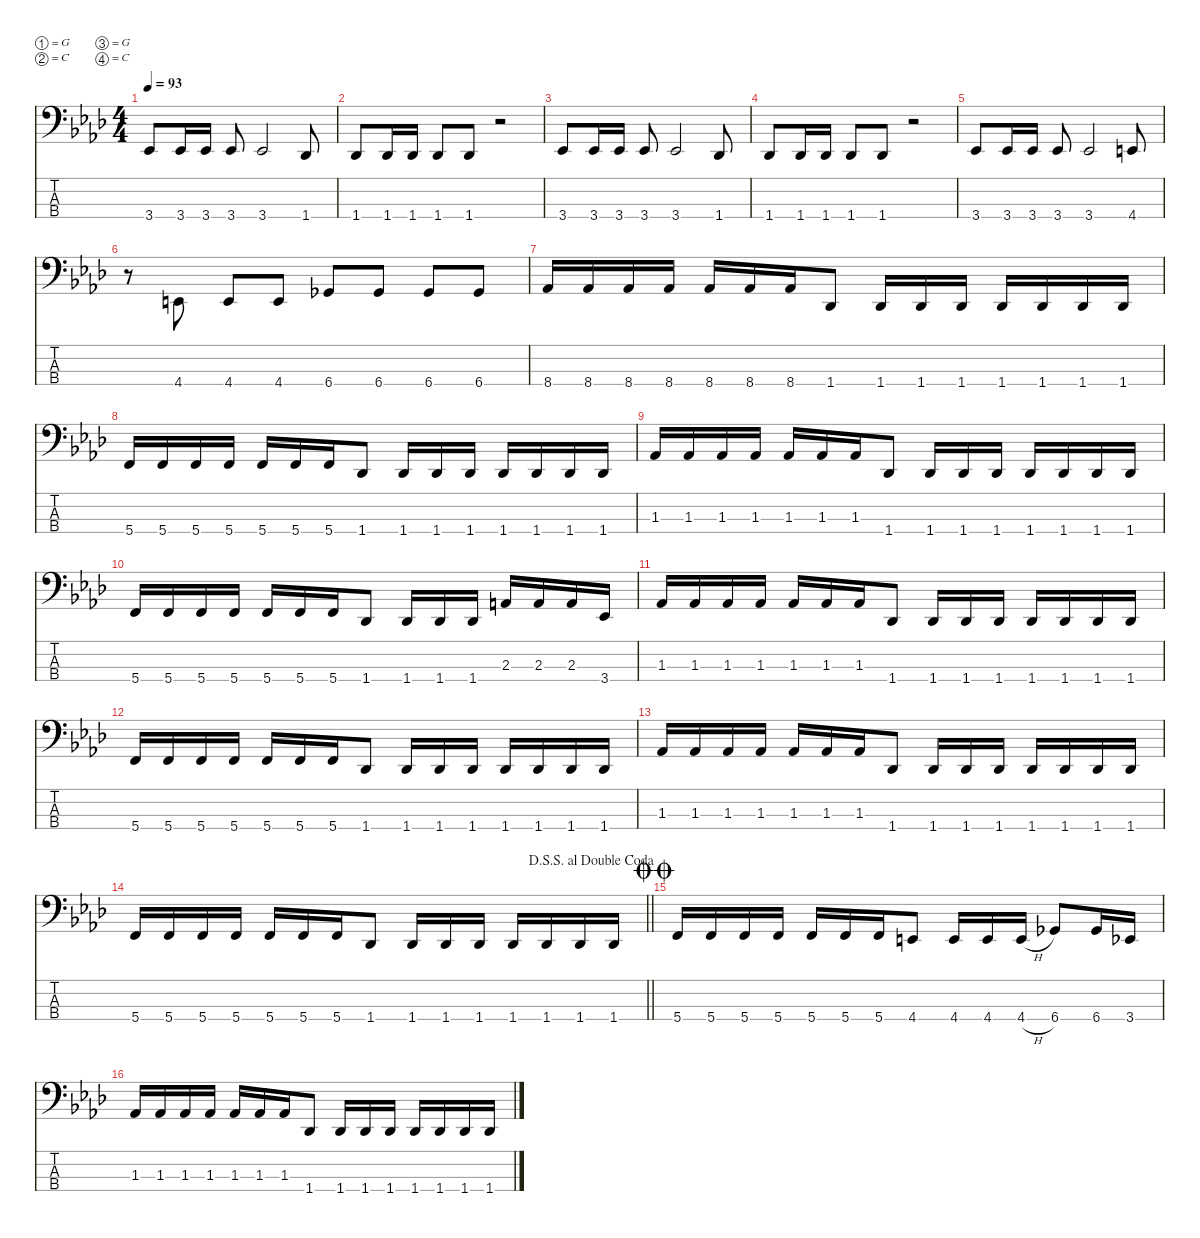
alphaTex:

\defaultSystemsLayout 4
\hideDynamics
\bracketExtendMode nobrackets
\singleTrackTrackNamePolicy hidden
\multiTrackTrackNamePolicy hidden
\firstSystemTrackNameMode fullname
\firstSystemTrackNameOrientation horizontal
\otherSystemsTrackNameOrientation horizontal
\track ("Bass" "fl.bs.") {instrument fretlessbass}
\staff {score tabs}
\tuning (G2 C2 G1 C1)
\ts (4 4)
\tempo 93
\clef f4
\ks ab
3.4{acc b}.8{dy f beam Up} 3.4{acc b}.16{beam Up} 3.4{acc b}.16{beam Up} 3.4{acc b}.8{beam Up} 3.4{acc b}.2{beam Up} 1.4{acc b}.8{beam Up} |
1.4{acc b}.8{beam Up} 1.4{acc b}.16{beam Up} 1.4{acc b}.16{beam Up} 1.4{acc b}.8{beam Up} 1.4{acc b}.8{beam Up} r.2{beam Up} |
3.4{acc b}.8{beam Up} 3.4{acc b}.16{beam Up} 3.4{acc b}.16{beam Up} 3.4{acc b}.8{beam Up} 3.4{acc b}.2{beam Up} 1.4{acc b}.8{beam Up} |
1.4{acc b}.8{beam Up} 1.4{acc b}.16{beam Up} 1.4{acc b}.16{beam Up} 1.4{acc b}.8{beam Up} 1.4{acc b}.8{beam Up} r.2{beam Up} |
3.4{acc b}.8{beam Up} 3.4{acc b}.16{beam Up} 3.4{acc b}.16{beam Up} 3.4{acc b}.8{beam Up} 3.4{acc b}.2{beam Up} 4.4{acc forcenatural}.8{beam Up} |
r.8{beam Down} 4.4{acc forcenatural}.8{beam Up} 4.4{acc forcenatural}.8{beam Up} 4.4{acc forcenatural}.8{beam Up} 6.4{acc b}.8{beam Up} 6.4{acc b}.8{beam Up} 6.4{acc b}.8{beam Up} 6.4{acc b}.8{beam Up} |
8.4{acc b}.16{beam Up} 8.4{acc b}.16{beam Up} 8.4{acc b}.16{beam Up} 8.4{acc b}.16{beam Up} 8.4{acc b}.16{beam Up} 8.4{acc b}.16{beam Up} 8.4{acc b}.16{beam Up} 1.4{acc b}.8{beam Up} 1.4{acc b}.16{beam Up} 1.4{acc b}.16{beam Up} 1.4{acc b}.16{beam Up} 1.4{acc b}.16{beam Up} 1.4{acc b}.16{beam Up} 1.4{acc b}.16{beam Up} 1.4{acc b}.16{beam Up} |
5.4{acc forcenatural}.16{beam Up} 5.4{acc forcenatural}.16{beam Up} 5.4{acc forcenatural}.16{beam Up} 5.4{acc forcenatural}.16{beam Up} 5.4{acc forcenatural}.16{beam Up} 5.4{acc forcenatural}.16{beam Up} 5.4{acc forcenatural}.16{beam Up} 1.4{acc b}.8{beam Up} 1.4{acc b}.16{beam Up} 1.4{acc b}.16{beam Up} 1.4{acc b}.16{beam Up} 1.4{acc b}.16{beam Up} 1.4{acc b}.16{beam Up} 1.4{acc b}.16{beam Up} 1.4{acc b}.16{beam Up} |
1.3{acc b}.16{beam Up} 1.3{acc b}.16{beam Up} 1.3{acc b}.16{beam Up} 1.3{acc b}.16{beam Up} 1.3{acc b}.16{beam Up} 1.3{acc b}.16{beam Up} 1.3{acc b}.16{beam Up} 1.4{acc b}.8{beam Up} 1.4{acc b}.16{beam Up} 1.4{acc b}.16{beam Up} 1.4{acc b}.16{beam Up} 1.4{acc b}.16{beam Up} 1.4{acc b}.16{beam Up} 1.4{acc b}.16{beam Up} 1.4{acc b}.16{beam Up} |
5.4{acc forcenatural}.16{beam Up} 5.4{acc forcenatural}.16{beam Up} 5.4{acc forcenatural}.16{beam Up} 5.4{acc forcenatural}.16{beam Up} 5.4{acc forcenatural}.16{beam Up} 5.4{acc forcenatural}.16{beam Up} 5.4{acc forcenatural}.16{beam Up} 1.4{acc b}.8{beam Up} 1.4{acc b}.16{beam Up} 1.4{acc b}.16{beam Up} 1.4{acc b}.16{beam Up} 2.3{acc forcenatural}.16{beam Up} 2.3{acc forcenatural}.16{beam Up} 2.3{acc forcenatural}.16{beam Up} 3.4{acc b}.16{beam Up} |
1.3{acc b}.16{beam Up} 1.3{acc b}.16{beam Up} 1.3{acc b}.16{beam Up} 1.3{acc b}.16{beam Up} 1.3{acc b}.16{beam Up} 1.3{acc b}.16{beam Up} 1.3{acc b}.16{beam Up} 1.4{acc b}.8{beam Up} 1.4{acc b}.16{beam Up} 1.4{acc b}.16{beam Up} 1.4{acc b}.16{beam Up} 1.4{acc b}.16{beam Up} 1.4{acc b}.16{beam Up} 1.4{acc b}.16{beam Up} 1.4{acc b}.16{beam Up} |
5.4{acc forcenatural}.16{beam Up} 5.4{acc forcenatural}.16{beam Up} 5.4{acc forcenatural}.16{beam Up} 5.4{acc forcenatural}.16{beam Up} 5.4{acc forcenatural}.16{beam Up} 5.4{acc forcenatural}.16{beam Up} 5.4{acc forcenatural}.16{beam Up} 1.4{acc b}.8{beam Up} 1.4{acc b}.16{beam Up} 1.4{acc b}.16{beam Up} 1.4{acc b}.16{beam Up} 1.4{acc b}.16{beam Up} 1.4{acc b}.16{beam Up} 1.4{acc b}.16{beam Up} 1.4{acc b}.16{beam Up} |
1.3{acc b}.16{beam Up} 1.3{acc b}.16{beam Up} 1.3{acc b}.16{beam Up} 1.3{acc b}.16{beam Up} 1.3{acc b}.16{beam Up} 1.3{acc b}.16{beam Up} 1.3{acc b}.16{beam Up} 1.4{acc b}.8{beam Up} 1.4{acc b}.16{beam Up} 1.4{acc b}.16{beam Up} 1.4{acc b}.16{beam Up} 1.4{acc b}.16{beam Up} 1.4{acc b}.16{beam Up} 1.4{acc b}.16{beam Up} 1.4{acc b}.16{beam Up} |
\jump dalsegnosegnoaldoublecoda
\barLineRight lightlight
5.4{acc forcenatural}.16{beam Up} 5.4{acc forcenatural}.16{beam Up} 5.4{acc forcenatural}.16{beam Up} 5.4{acc forcenatural}.16{beam Up} 5.4{acc forcenatural}.16{beam Up} 5.4{acc forcenatural}.16{beam Up} 5.4{acc forcenatural}.16{beam Up} 1.4{acc b}.8{beam Up} 1.4{acc b}.16{beam Up} 1.4{acc b}.16{beam Up} 1.4{acc b}.16{beam Up} 1.4{acc b}.16{beam Up} 1.4{acc b}.16{beam Up} 1.4{acc b}.16{beam Up} 1.4{acc b}.16{beam Up} |
\jump doublecoda
5.4{acc forcenatural}.16{beam Up} 5.4{acc forcenatural}.16{beam Up} 5.4{acc forcenatural}.16{beam Up} 5.4{acc forcenatural}.16{beam Up} 5.4{acc forcenatural}.16{beam Up} 5.4{acc forcenatural}.16{beam Up} 5.4{acc forcenatural}.16{beam Up} 4.4{acc forcenatural}.8{beam Up} 4.4{acc forcenatural}.16{beam Up} 4.4{acc forcenatural}.16{beam Up} 4.4{h acc forcenatural}.16{beam Up} 6.4{acc b}.8{beam Up} 6.4{acc b}.16{beam Up} 3.4{acc b}.16{beam Up} |
1.3{acc b}.16{beam Up} 1.3{acc b}.16{beam Up} 1.3{acc b}.16{beam Up} 1.3{acc b}.16{beam Up} 1.3{acc b}.16{beam Up} 1.3{acc b}.16{beam Up} 1.3{acc b}.16{beam Up} 1.4{acc b}.8{beam Up} 1.4{acc b}.16{beam Up} 1.4{acc b}.16{beam Up} 1.4{acc b}.16{beam Up} 1.4{acc b}.16{beam Up} 1.4{acc b}.16{beam Up} 1.4{acc b}.16{beam Up} 1.4{acc b}.16{beam Up}
